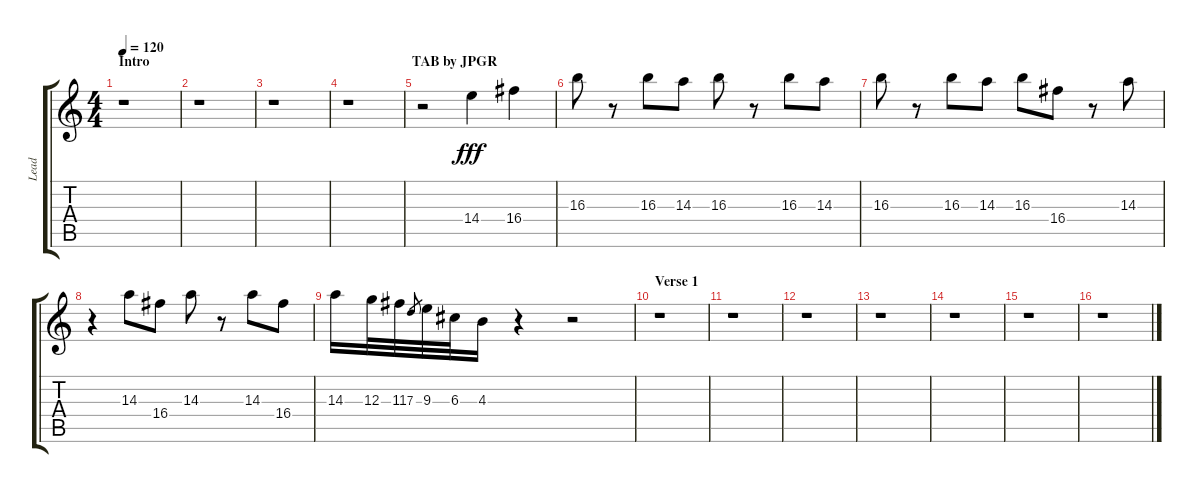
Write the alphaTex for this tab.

\track ("Lead" "Lead") {instrument electricguitarjazz}
\staff {score tabs}
\tuning (E4 B3 G3 D3 A2 E2) {hide}
\ts (4 4)
\section ("" "Intro                                                                           TAB by JPGR")
\tempo 120
\clef g2
\ks c
r.1{dy fff instrument electricguitarjazz} |
r.1 |
r.1 |
r.1 |
r.2 14.4.4{volume 16 instrument flute} 16.4.4 |
16.3.8 r.8 16.3.8 14.3.8 16.3.8 r.8 16.3.8 14.3.8 |
16.3.8 r.8 16.3.8 14.3.8 16.3.8 16.4.8 r.8 14.3.8 |
r.4 14.3.8 16.4.8 14.3.8 r.8 14.3.8 16.4.8 |
14.3.16 12.3.32 11.3.32 7.3.8{gr} 9.3.32 6.3.32 4.3.16 r.4 r.2 |
\section ("" "Verse 1")
r.1 |
r.1 |
r.1 |
r.1 |
r.1 |
r.1 |
r.1
